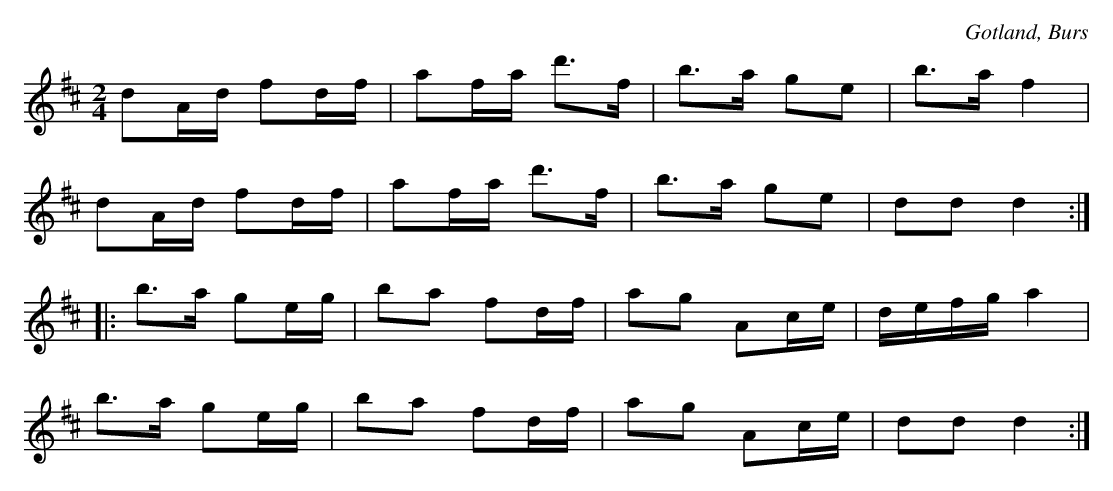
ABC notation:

X:1
T:
O:Gotland, Burs
M:2/4
L:1/16
K:D
d2Ad f2df|a2fa d'3f|b3a g2e2|b3a f4|
d2Ad f2df|a2fa d'3f|b3a g2e2|d2d2 d4:|
|:b3a g2eg|b2a2 f2df|a2g2 A2ce|defg a4|
b3a g2eg|b2a2 f2df|a2g2 A2ce|d2d2 d4:|
